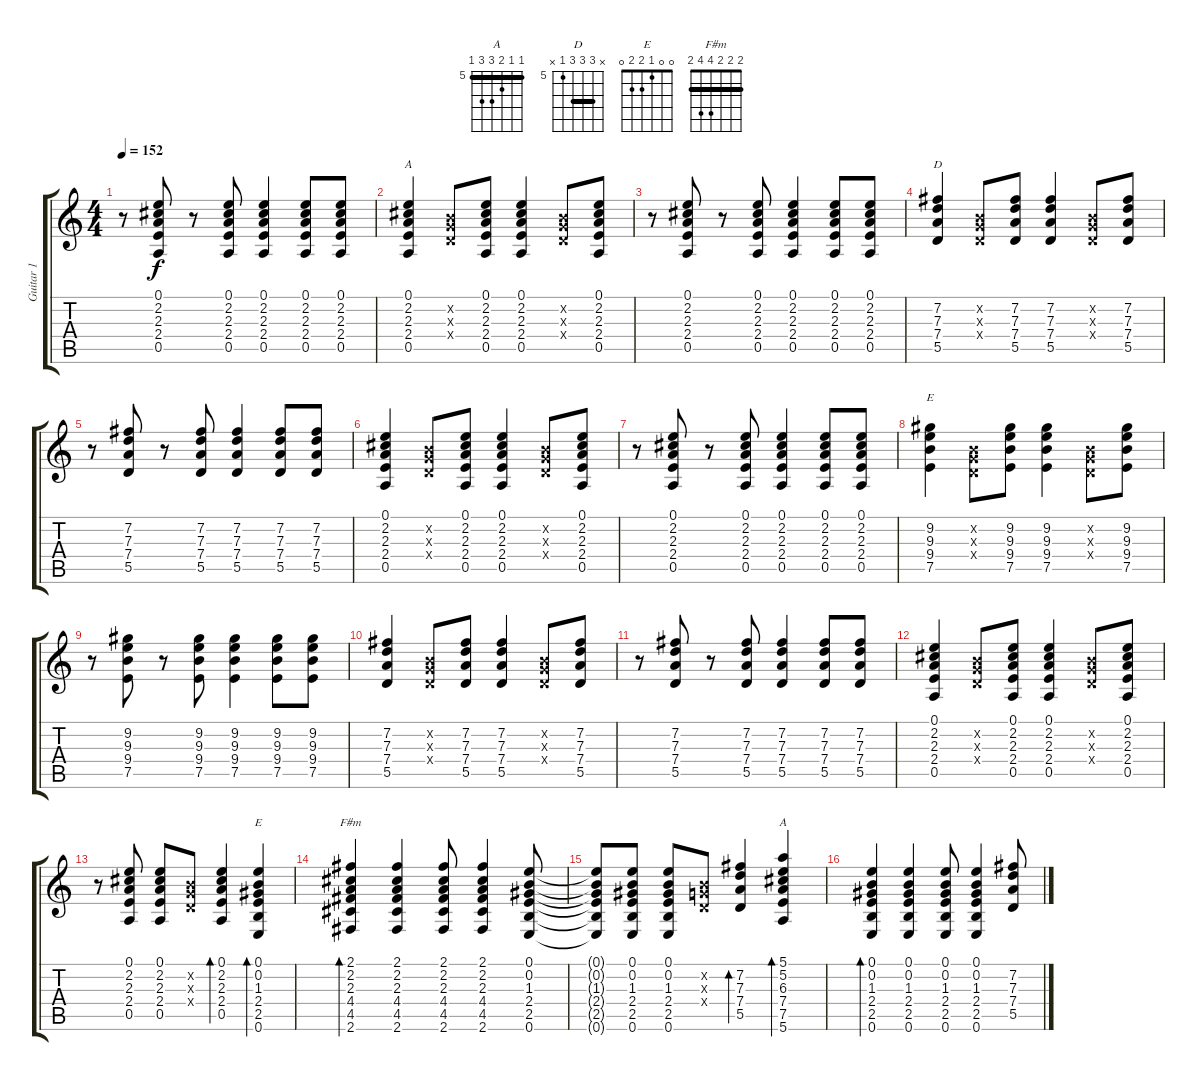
\track ("Guitar 1" "Guitar 1") {instrument distortionguitar}
\staff {score tabs}
\tuning (E4 B3 G3 D3 A2 E2) {hide}
\chord ("A" 0 2 2 2 0 x)
\chord ("D" x 7 7 7 5 x) {firstfret 5 barre 7}
\chord ("E" x 9 9 9 7 x) {firstfret 7 barre 9}
\chord ("E" 0 0 1 2 2 0)
\chord ("F#m" 2 2 2 4 4 2) {barre 2}
\chord ("A" 5 5 6 7 7 5) {firstfret 5 barre 5}
\ts (4 4)
\tempo 152
\clef g2
\ks c
r.8{dy f} (0.1 2.2 2.3 2.4 0.5).8 r.8 (0.1 2.2 2.3 2.4 0.5).8 (0.1 2.2 2.3 2.4 0.5).4 (0.1 2.2 2.3 2.4 0.5).8 (0.1 2.2 2.3 2.4 0.5).8 |
(0.1 2.2 2.3 2.4 0.5).4{ch "A"} (0.2{x} 0.3{x} 0.4{x}).8 (0.1 2.2 2.3 2.4 0.5).8 (0.1 2.2 2.3 2.4 0.5).4 (0.2{x} 0.3{x} 0.4{x}).8 (0.1 2.2 2.3 2.4 0.5).8 |
r.8 (0.1 2.2 2.3 2.4 0.5).8 r.8 (0.1 2.2 2.3 2.4 0.5).8 (0.1 2.2 2.3 2.4 0.5).4 (0.1 2.2 2.3 2.4 0.5).8 (0.1 2.2 2.3 2.4 0.5).8 |
(7.2 7.3 7.4 5.5).4{ch "D"} (0.2{x} 0.3{x} 0.4{x}).8 (7.2 7.3 7.4 5.5).8 (7.2 7.3 7.4 5.5).4 (0.2{x} 0.3{x} 0.4{x}).8 (7.2 7.3 7.4 5.5).8 |
r.8 (7.2 7.3 7.4 5.5).8 r.8 (7.2 7.3 7.4 5.5).8 (7.2 7.3 7.4 5.5).4 (7.2 7.3 7.4 5.5).8 (7.2 7.3 7.4 5.5).8 |
(0.1 2.2 2.3 2.4 0.5).4 (0.2{x} 0.3{x} 0.4{x}).8 (0.1 2.2 2.3 2.4 0.5).8 (0.1 2.2 2.3 2.4 0.5).4 (0.2{x} 0.3{x} 0.4{x}).8 (0.1 2.2 2.3 2.4 0.5).8 |
r.8 (0.1 2.2 2.3 2.4 0.5).8 r.8 (0.1 2.2 2.3 2.4 0.5).8 (0.1 2.2 2.3 2.4 0.5).4 (0.1 2.2 2.3 2.4 0.5).8 (0.1 2.2 2.3 2.4 0.5).8 |
(9.2 9.3 9.4 7.5).4{ch "E"} (0.2{x} 0.3{x} 0.4{x}).8 (9.2 9.3 9.4 7.5).8 (9.2 9.3 9.4 7.5).4 (0.2{x} 0.3{x} 0.4{x}).8 (9.2 9.3 9.4 7.5).8 |
r.8 (9.2 9.3 9.4 7.5).8 r.8 (9.2 9.3 9.4 7.5).8 (9.2 9.3 9.4 7.5).4 (9.2 9.3 9.4 7.5).8 (9.2 9.3 9.4 7.5).8 |
(7.2 7.3 7.4 5.5).4 (0.2{x} 0.3{x} 0.4{x}).8 (7.2 7.3 7.4 5.5).8 (7.2 7.3 7.4 5.5).4 (0.2{x} 0.3{x} 0.4{x}).8 (7.2 7.3 7.4 5.5).8 |
r.8 (7.2 7.3 7.4 5.5).8 r.8 (7.2 7.3 7.4 5.5).8 (7.2 7.3 7.4 5.5).4 (7.2 7.3 7.4 5.5).8 (7.2 7.3 7.4 5.5).8 |
(0.1 2.2 2.3 2.4 0.5).4 (0.2{x} 0.3{x} 0.4{x}).8 (0.1 2.2 2.3 2.4 0.5).8 (0.1 2.2 2.3 2.4 0.5).4 (0.2{x} 0.3{x} 0.4{x}).8 (0.1 2.2 2.3 2.4 0.5).8 |
r.8{volume 12} (0.1 2.2 2.3 2.4 0.5).8 (0.1 2.2 2.3 2.4 0.5).8 (0.2{x} 0.3{x} 0.4{x}).8 (0.1 2.2 2.3 2.4 0.5).4{bd 60} (0.1 0.2 1.3 2.4 2.5 0.6).4{bd 60 ch "E"} |
(2.1 2.2 2.3 4.4 4.5 2.6).4{bd 60 ch "F#m"} (2.1 2.2 2.3 4.4 4.5 2.6).4 (2.1 2.2 2.3 4.4 4.5 2.6).8 (2.1 2.2 2.3 4.4 4.5 2.6).4 (0.1 0.2 1.3 2.4 2.5 0.6).8 |
(0.1{t} 0.2{t} 1.3{t} 2.4{t} 2.5{t} 0.6{t}).8 (0.1 0.2 1.3 2.4 2.5 0.6).8 (0.1 0.2 1.3 2.4 2.5 0.6).8 (0.2{x} 0.3{x} 0.4{x}).8 (7.2 7.3 7.4 5.5).4{bd 60} (5.1 5.2 6.3 7.4 7.5 5.6).4{bd 60 ch "A"} |
(0.1 0.2 1.3 2.4 2.5 0.6).4{bd 60} (0.1 0.2 1.3 2.4 2.5 0.6).4 (0.1 0.2 1.3 2.4 2.5 0.6).8 (0.1 0.2 1.3 2.4 2.5 0.6).4 (7.2 7.3 7.4 5.5).8
